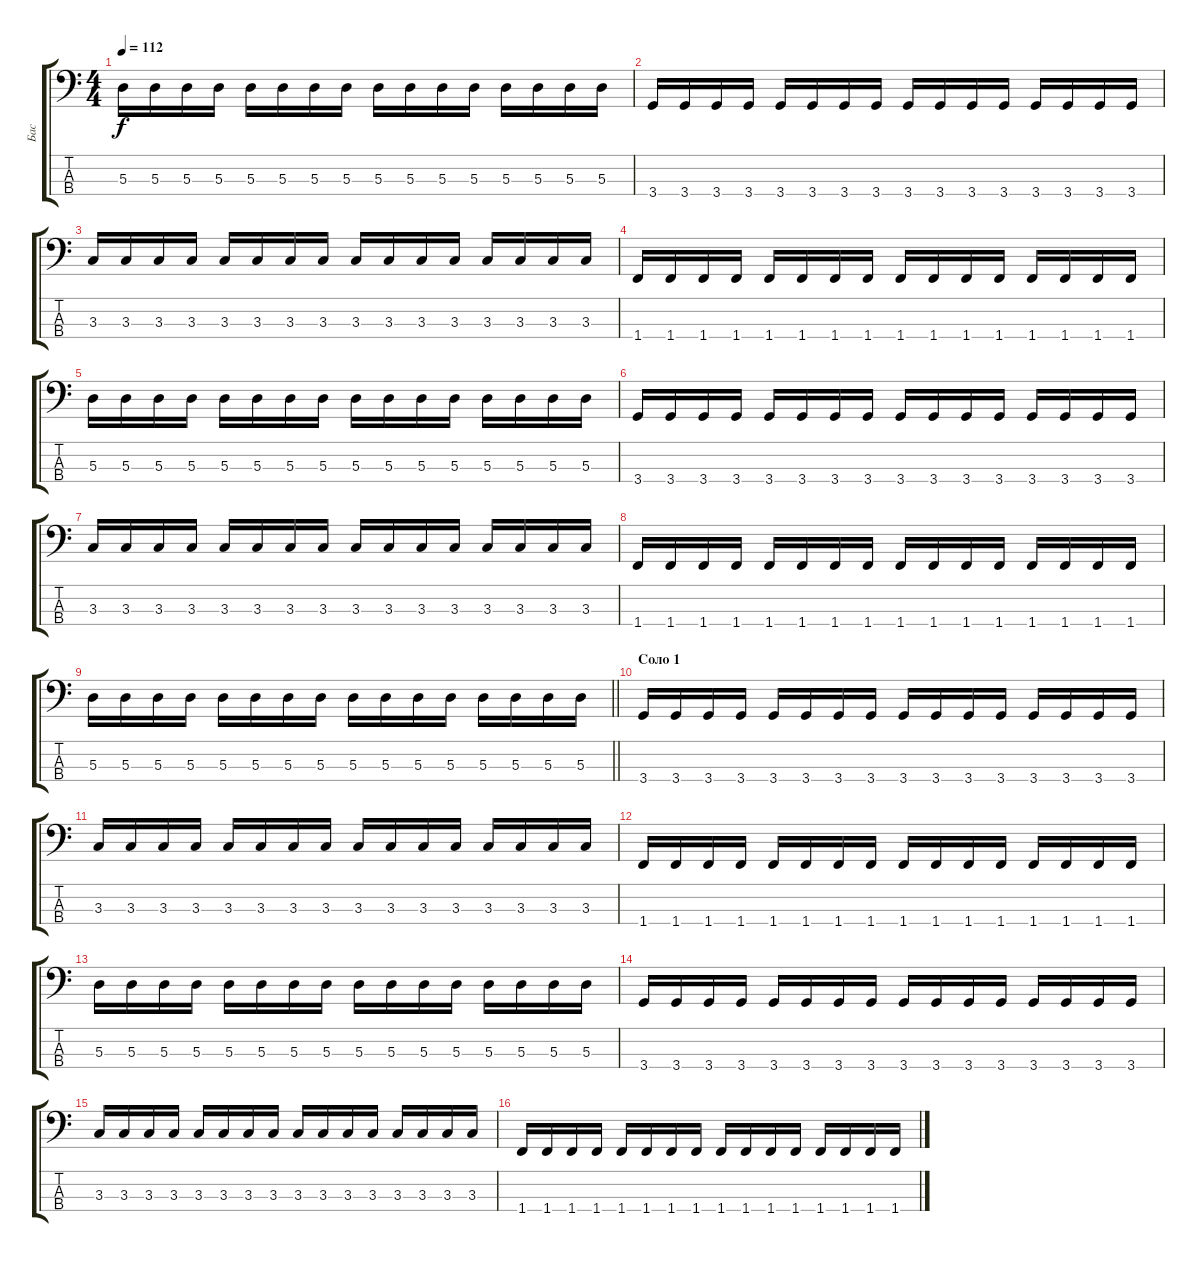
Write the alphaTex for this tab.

\track ("Бас" "Бас") {instrument electricbassfinger}
\staff {score tabs}
\tuning (G2 D2 A1 E1) {hide}
\ts (4 4)
\tempo 112
\clef f4
\ks c
5.3.16{dy f} 5.3.16 5.3.16 5.3.16 5.3.16 5.3.16 5.3.16 5.3.16 5.3.16 5.3.16 5.3.16 5.3.16 5.3.16 5.3.16 5.3.16 5.3.16 |
3.4.16 3.4.16 3.4.16 3.4.16 3.4.16 3.4.16 3.4.16 3.4.16 3.4.16 3.4.16 3.4.16 3.4.16 3.4.16 3.4.16 3.4.16 3.4.16 |
3.3.16 3.3.16 3.3.16 3.3.16 3.3.16 3.3.16 3.3.16 3.3.16 3.3.16 3.3.16 3.3.16 3.3.16 3.3.16 3.3.16 3.3.16 3.3.16 |
1.4.16 1.4.16 1.4.16 1.4.16 1.4.16 1.4.16 1.4.16 1.4.16 1.4.16 1.4.16 1.4.16 1.4.16 1.4.16 1.4.16 1.4.16 1.4.16 |
5.3.16 5.3.16 5.3.16 5.3.16 5.3.16 5.3.16 5.3.16 5.3.16 5.3.16 5.3.16 5.3.16 5.3.16 5.3.16 5.3.16 5.3.16 5.3.16 |
3.4.16 3.4.16 3.4.16 3.4.16 3.4.16 3.4.16 3.4.16 3.4.16 3.4.16 3.4.16 3.4.16 3.4.16 3.4.16 3.4.16 3.4.16 3.4.16 |
3.3.16 3.3.16 3.3.16 3.3.16 3.3.16 3.3.16 3.3.16 3.3.16 3.3.16 3.3.16 3.3.16 3.3.16 3.3.16 3.3.16 3.3.16 3.3.16 |
1.4.16 1.4.16 1.4.16 1.4.16 1.4.16 1.4.16 1.4.16 1.4.16 1.4.16 1.4.16 1.4.16 1.4.16 1.4.16 1.4.16 1.4.16 1.4.16 |
\barLineRight lightlight
5.3.16 5.3.16 5.3.16 5.3.16 5.3.16 5.3.16 5.3.16 5.3.16 5.3.16 5.3.16 5.3.16 5.3.16 5.3.16 5.3.16 5.3.16 5.3.16 |
\section ("" "Соло 1")
3.4.16 3.4.16 3.4.16 3.4.16 3.4.16 3.4.16 3.4.16 3.4.16 3.4.16 3.4.16 3.4.16 3.4.16 3.4.16 3.4.16 3.4.16 3.4.16 |
3.3.16 3.3.16 3.3.16 3.3.16 3.3.16 3.3.16 3.3.16 3.3.16 3.3.16 3.3.16 3.3.16 3.3.16 3.3.16 3.3.16 3.3.16 3.3.16 |
1.4.16 1.4.16 1.4.16 1.4.16 1.4.16 1.4.16 1.4.16 1.4.16 1.4.16 1.4.16 1.4.16 1.4.16 1.4.16 1.4.16 1.4.16 1.4.16 |
5.3.16 5.3.16 5.3.16 5.3.16 5.3.16 5.3.16 5.3.16 5.3.16 5.3.16 5.3.16 5.3.16 5.3.16 5.3.16 5.3.16 5.3.16 5.3.16 |
3.4.16 3.4.16 3.4.16 3.4.16 3.4.16 3.4.16 3.4.16 3.4.16 3.4.16 3.4.16 3.4.16 3.4.16 3.4.16 3.4.16 3.4.16 3.4.16 |
3.3.16 3.3.16 3.3.16 3.3.16 3.3.16 3.3.16 3.3.16 3.3.16 3.3.16 3.3.16 3.3.16 3.3.16 3.3.16 3.3.16 3.3.16 3.3.16 |
1.4.16 1.4.16 1.4.16 1.4.16 1.4.16 1.4.16 1.4.16 1.4.16 1.4.16 1.4.16 1.4.16 1.4.16 1.4.16 1.4.16 1.4.16 1.4.16
